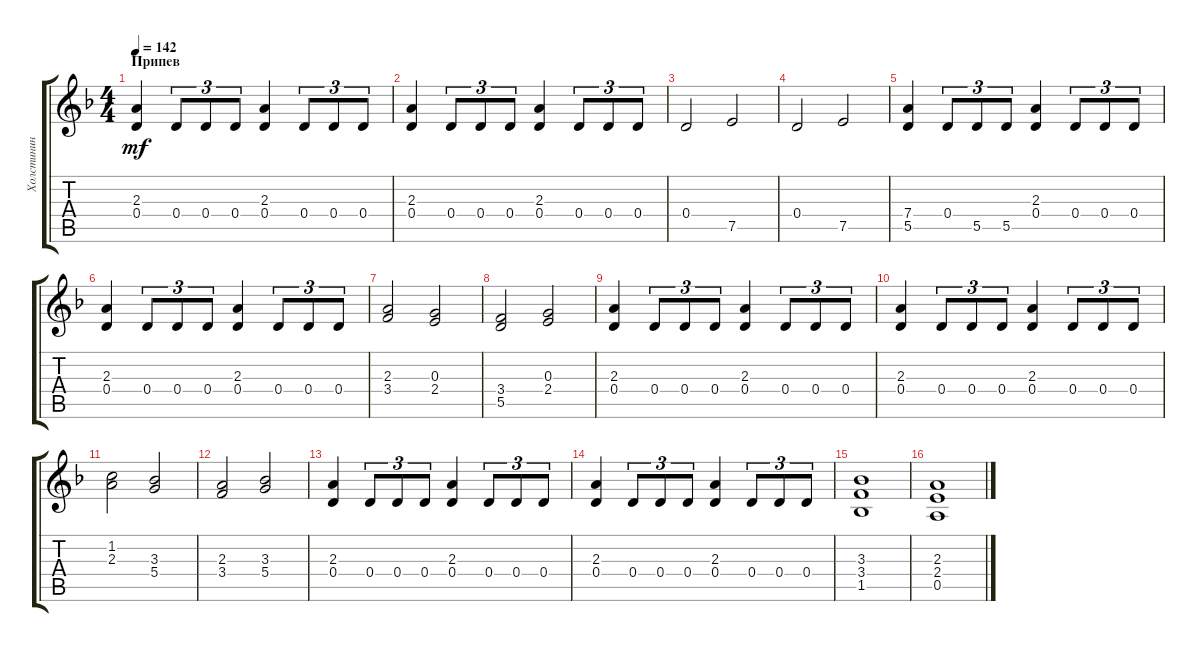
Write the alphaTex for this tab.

\track ("Холстинин" "Холстинин") {instrument distortionguitar}
\staff {score tabs}
\tuning (E4 B3 G3 D3 A2 E2) {hide}
\ts (4 4)
\section ("" "Припев")
\tempo 142
\clef g2
\ks dminor
(2.3 0.4).4{dy mf} 0.4.8{tu (3 2)} 0.4.8{tu (3 2)} 0.4.8{tu (3 2)} (2.3 0.4).4 0.4.8{tu (3 2)} 0.4.8{tu (3 2)} 0.4.8{tu (3 2)} |
(2.3 0.4).4 0.4.8{tu (3 2)} 0.4.8{tu (3 2)} 0.4.8{tu (3 2)} (2.3 0.4).4 0.4.8{tu (3 2)} 0.4.8{tu (3 2)} 0.4.8{tu (3 2)} |
0.4.2 7.5.2 |
0.4.2 7.5.2 |
(7.4 5.5).4 0.4.8{tu (3 2)} 5.5.8{tu (3 2)} 5.5.8{tu (3 2)} (2.3 0.4).4 0.4.8{tu (3 2)} 0.4.8{tu (3 2)} 0.4.8{tu (3 2)} |
(2.3 0.4).4 0.4.8{tu (3 2)} 0.4.8{tu (3 2)} 0.4.8{tu (3 2)} (2.3 0.4).4 0.4.8{tu (3 2)} 0.4.8{tu (3 2)} 0.4.8{tu (3 2)} |
(2.3 3.4).2 (0.3 2.4).2 |
(3.4 5.5).2 (0.3 2.4).2 |
(2.3 0.4).4 0.4.8{tu (3 2)} 0.4.8{tu (3 2)} 0.4.8{tu (3 2)} (2.3 0.4).4 0.4.8{tu (3 2)} 0.4.8{tu (3 2)} 0.4.8{tu (3 2)} |
(2.3 0.4).4 0.4.8{tu (3 2)} 0.4.8{tu (3 2)} 0.4.8{tu (3 2)} (2.3 0.4).4 0.4.8{tu (3 2)} 0.4.8{tu (3 2)} 0.4.8{tu (3 2)} |
(1.2 2.3).2 (3.3 5.4).2 |
(2.3 3.4).2 (3.3 5.4).2 |
(2.3 0.4).4 0.4.8{tu (3 2)} 0.4.8{tu (3 2)} 0.4.8{tu (3 2)} (2.3 0.4).4 0.4.8{tu (3 2)} 0.4.8{tu (3 2)} 0.4.8{tu (3 2)} |
(2.3 0.4).4 0.4.8{tu (3 2)} 0.4.8{tu (3 2)} 0.4.8{tu (3 2)} (2.3 0.4).4 0.4.8{tu (3 2)} 0.4.8{tu (3 2)} 0.4.8{tu (3 2)} |
(3.3 3.4 1.5).1 |
(2.3 2.4 0.5).1
